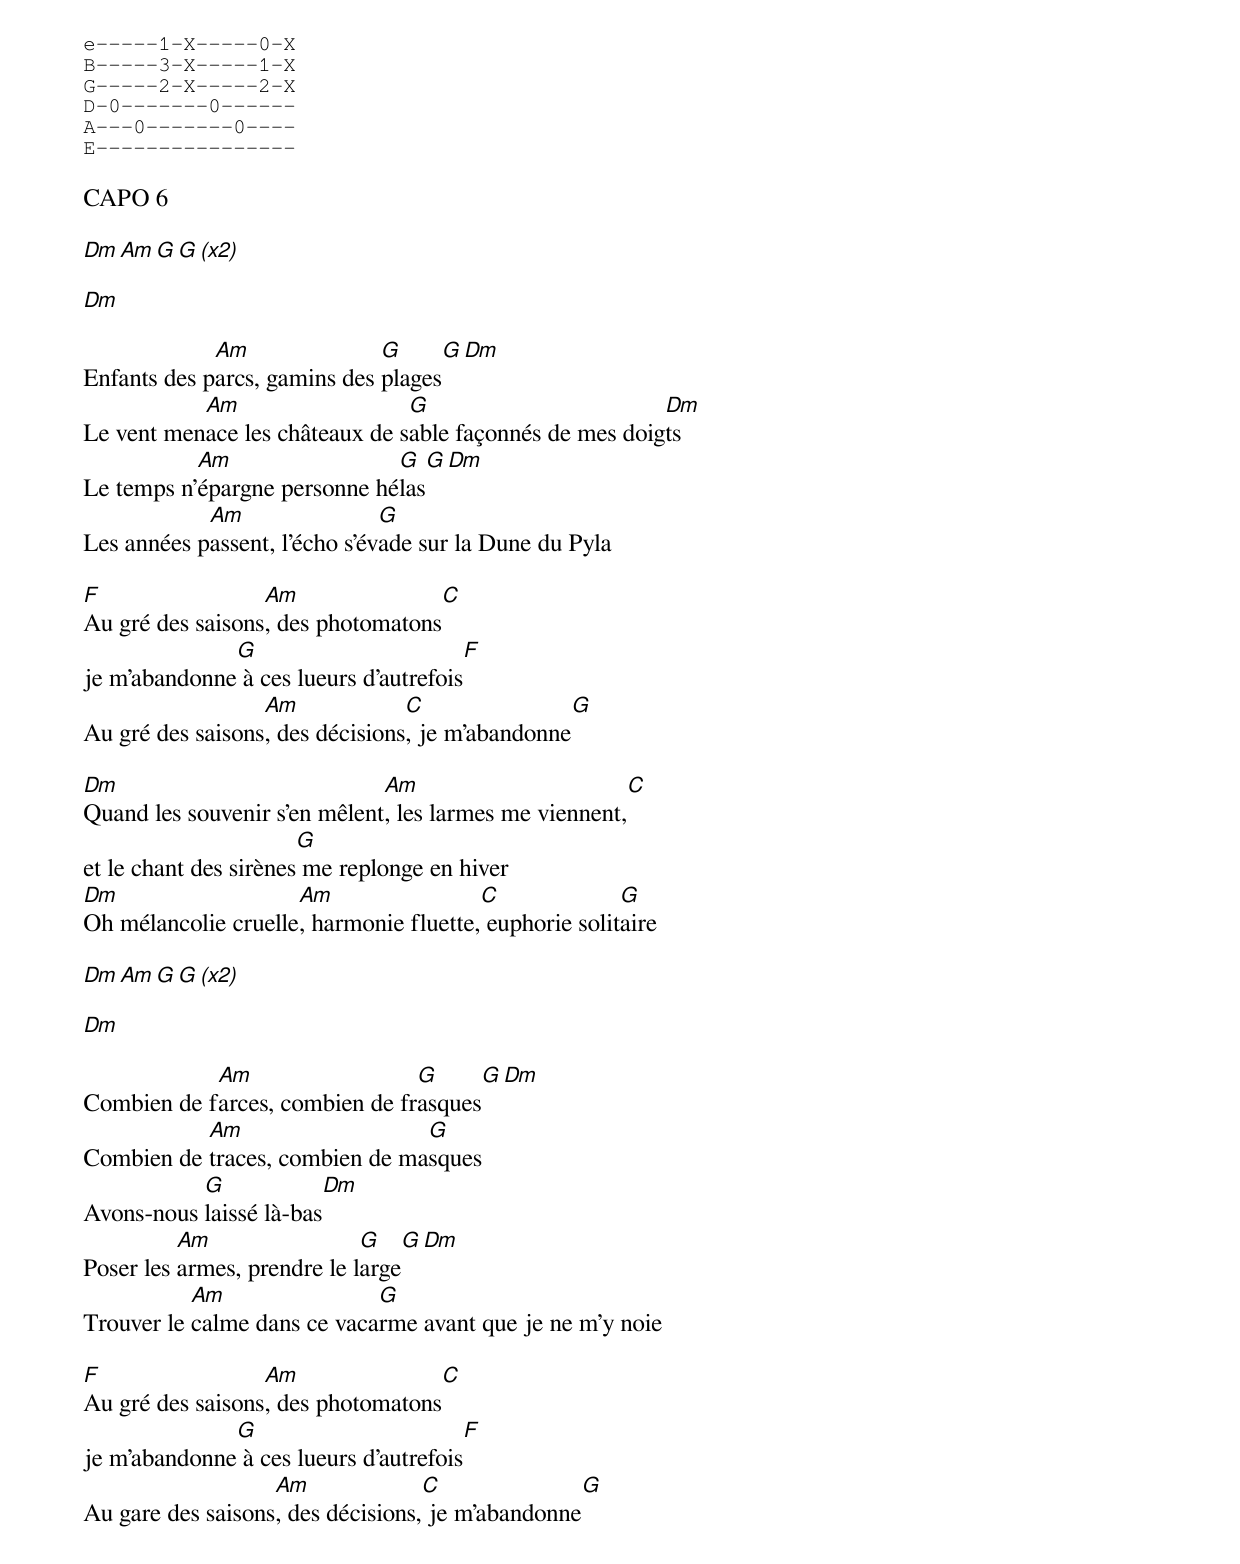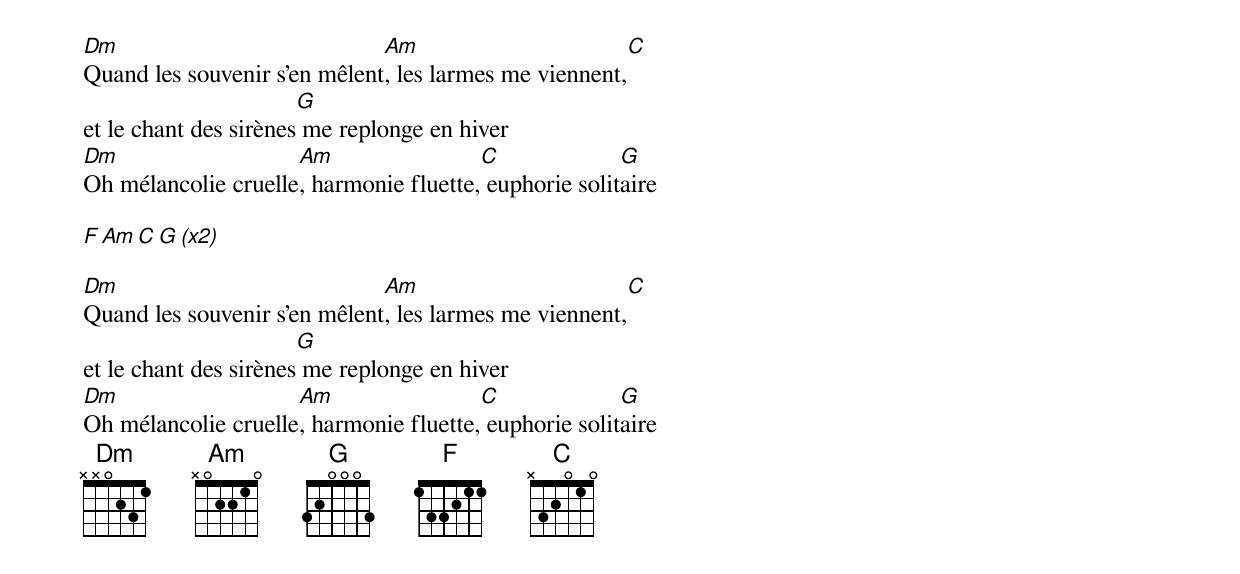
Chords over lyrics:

e-----1-X-----0-X
B-----3-X-----1-X
G-----2-X-----2-X
D-0-------0------
A---0-------0----
E----------------

CAPO 6

Dm   Am   G   G  (x2)

Dm

	     Am		      G		G        Dm
Enfants des parcs, gamins des plages
	   Am			G		   	 Dm
Le vent menace les châteaux de sable façonnés de mes doigts
	   Am		      G         G        Dm
Le temps n'épargne personne hélas
	    Am		       G
Les années passent, l'écho s'évade sur la Dune du Pyla

F		  Am			C
Au gré des saisons, des photomatons
	      G				  F
je m'abandonne à ces lueurs d'autrefois
		  Am		 C		   G
Au gré des saisons, des décisions, je m'abandonne

Dm			      Am			 C
Quand les souvenir s'en mêlent, les larmes me viennent,
		       G
et le chant des sirènes me replonge en hiver
Dm		     Am		        C	       G
Oh mélancolie cruelle, harmonie fluette, euphorie solitaire

Dm   Am   G   G  (x2)

Dm

	    Am			G	  G	  Dm
Combien de farces, combien de frasques
	   Am			G
Combien de traces, combien de masques
	   G		 Dm
Avons-nous laissé là-bas
	  Am		     G		G        Dm
Poser les armes, prendre le large
	   Am		     G
Trouver le calme dans ce vacarme avant que je ne m'y noie

F		  Am			C
Au gré des saisons, des photomatons
	      G				 F
je m'abandonne à ces lueurs d'autrefois
		   Am		   C		    G
Au gare des saisons, des décisions, je m'abandonne

Dm			      Am			 C
Quand les souvenir s'en mêlent, les larmes me viennent,
		       G
et le chant des sirènes me replonge en hiver
Dm		     Am		        C	       G
Oh mélancolie cruelle, harmonie fluette, euphorie solitaire

F   Am   C   G   (x2)

Dm			      Am			 C
Quand les souvenir s'en mêlent, les larmes me viennent,
		       G
et le chant des sirènes me replonge en hiver
Dm		     Am		        C	       G
Oh mélancolie cruelle, harmonie fluette, euphorie solitaire
